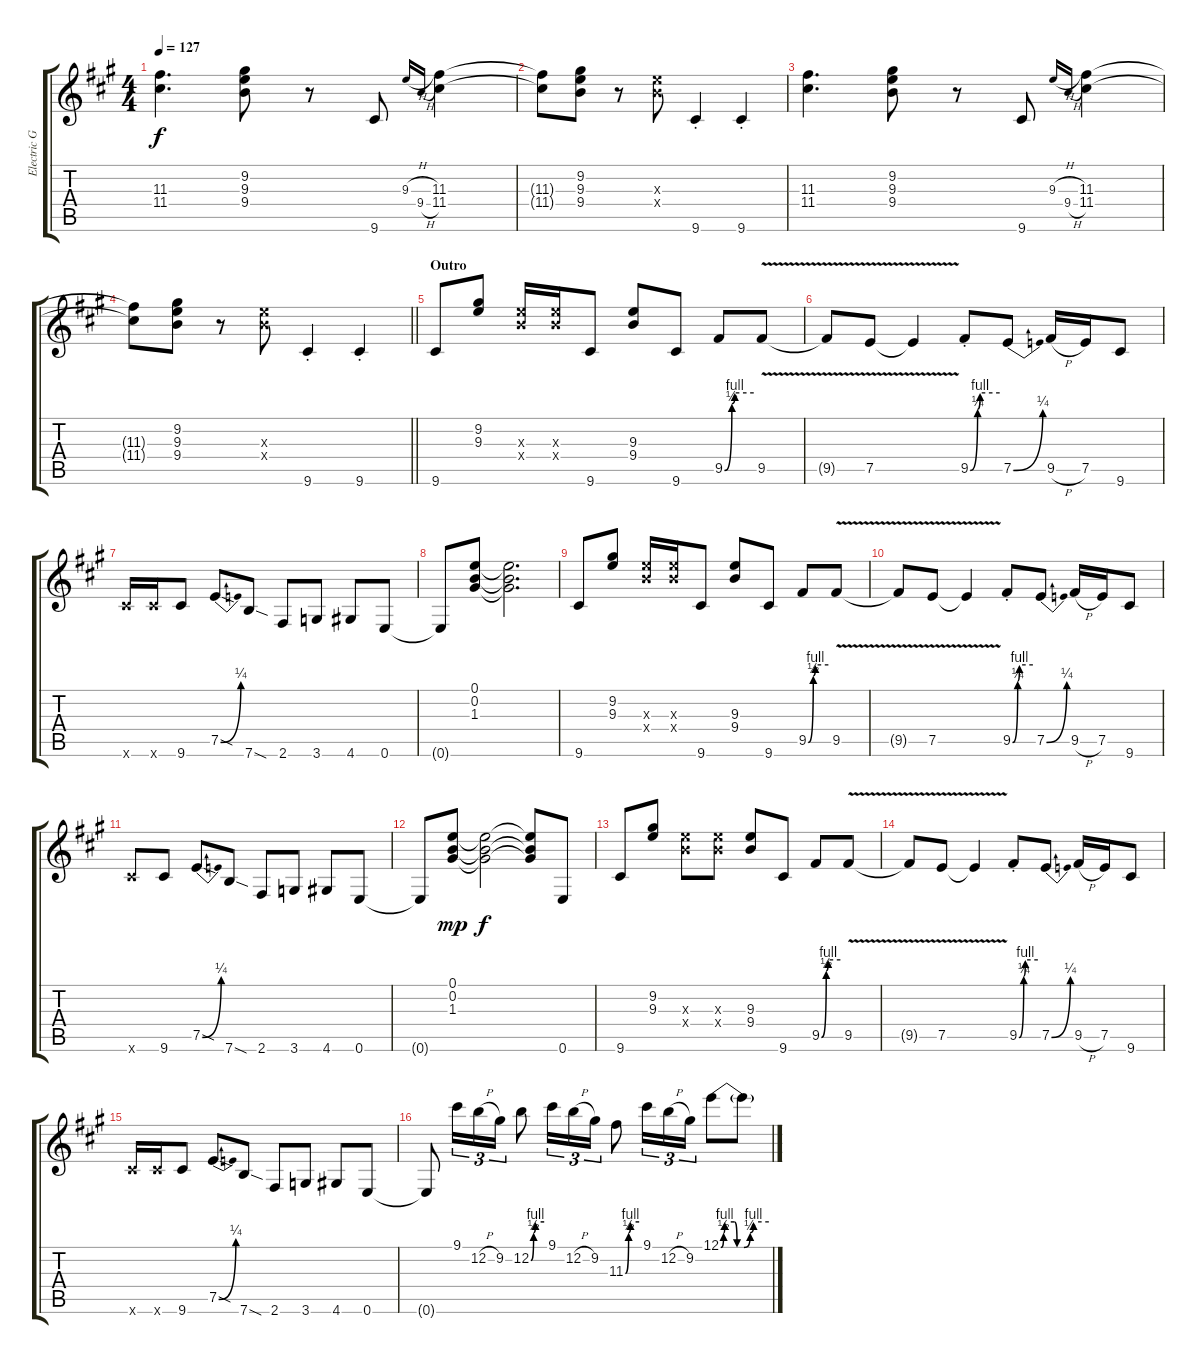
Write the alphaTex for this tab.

\track ("Electric Guitar" "Electric G") {instrument overdrivenguitar}
\staff {score tabs}
\tuning (E4 B3 G3 D3 A2 E2) {hide}
\ts (4 4)
\tempo 127
\clef g2
\ks a
(11.3 11.4).4{d dy f} (9.2 9.3 9.4).8 r.8 9.6.8 9.3{h}.16{gr onbeat} 9.4{h}.16{gr onbeat} (11.3 11.4).4 |
(11.3{t} 11.4{t}).8 (9.2 9.3 9.4).8 r.8 (9.3{x} 9.4{x}).8 9.6{st}.4 9.6{st}.4 |
(11.3 11.4).4{d} (9.2 9.3 9.4).8 r.8 9.6.8 9.3{h}.16{gr onbeat} 9.4{h}.16{gr onbeat} (11.3 11.4).4 |
\barLineRight lightlight
(11.3{t} 11.4{t}).8 (9.2 9.3 9.4).8 r.8 (9.3{x} 9.4{x}).8 9.6{st}.4 9.6{st}.4 |
\section ("" "Outro")
9.6.8 (9.2 9.3).8 (9.3{x} 9.4{x}).16 (9.3{x} 9.4{x}).16 9.6.8 (9.3 9.4).8 9.6.8 9.5{be (custom 0 0 15 2 21 4 60 4)}.8 9.5{v}.8 |
9.5{v t}.8 7.5{v}.8 7.5{v t}.4 9.5{be (custom 0 0 15 1 20 4 60 4) st}.8 7.5{be (bend 0 0 60 1)}.8 9.5{h}.16 7.5.16 9.6.8 |
9.6{x}.16 9.6{x}.16 9.6.8 7.5{be (bend 0 0 60 1) sod}.8 7.6{sod}.8 2.6.8 3.6.8 4.6.8 0.6.8 |
0.6{t}.8 (0.1 0.2 1.3).8 (0.1{t} 0.2{t} 1.3{t}).2{d} |
9.6.8 (9.2 9.3).8 (9.3{x} 9.4{x}).16 (9.3{x} 9.4{x}).16 9.6.8 (9.3 9.4).8 9.6.8 9.5{be (custom 0 0 15 2 21 4 60 4)}.8 9.5{v}.8 |
9.5{v t}.8 7.5{v}.8 7.5{v t}.4 9.5{be (custom 0 0 15 1 20 4 60 4) st}.8 7.5{be (bend 0 0 60 1)}.8 9.5{h}.16 7.5.16 9.6.8 |
9.6{x}.8 9.6.8 7.5{be (bend 0 0 60 1) sod}.8 7.6{sod}.8 2.6.8 3.6.8 4.6.8 0.6.8 |
0.6{t}.8 (0.1 0.2 1.3).8{dy mp} (0.1{t} 0.2{t} 1.3{t}).2{dy f} (0.1{t} 0.2{t} 1.3{t}).8 0.6.8 |
9.6.8 (9.2 9.3).8 (9.3{x} 9.4{x}).8 (9.3{x} 9.4{x}).8 (9.3 9.4).8 9.6.8 9.5{be (custom 0 0 15 2 21 4 60 4)}.8 9.5{v}.8 |
9.5{v t}.8 7.5{v}.8 7.5{v t}.4 9.5{be (custom 0 0 15 1 20 4 60 4) st}.8 7.5{be (bend 0 0 60 1)}.8 9.5{h}.16 7.5.16 9.6.8 |
9.6{x}.16 9.6{x}.16 9.6.8 7.5{be (bend 0 0 60 1) sod}.8 7.6{sod}.8 2.6.8 3.6.8 4.6.8 0.6.8 |
0.6{t}.8 9.1.16{tu (3 2)} 12.2{h}.16{tu (3 2)} 9.2.16{tu (3 2)} 12.2{be (custom 0 0 12 2 20 4 60 4)}.8 9.1.16{tu (3 2)} 12.2{h}.16{tu (3 2)} 9.2.16{tu (3 2)} 11.3{be (custom 0 0 14 2 22 4 60 4)}.8 9.1.16{tu (3 2)} 12.2{h}.16{tu (3 2)} 9.2.16{tu (3 2)} 12.1{be (custom 0 0 7 2 10 4 35 4 42 0 60 0)}.8 12.1{be (custom 0 0 15 2 23 4 60 4) t}.8
